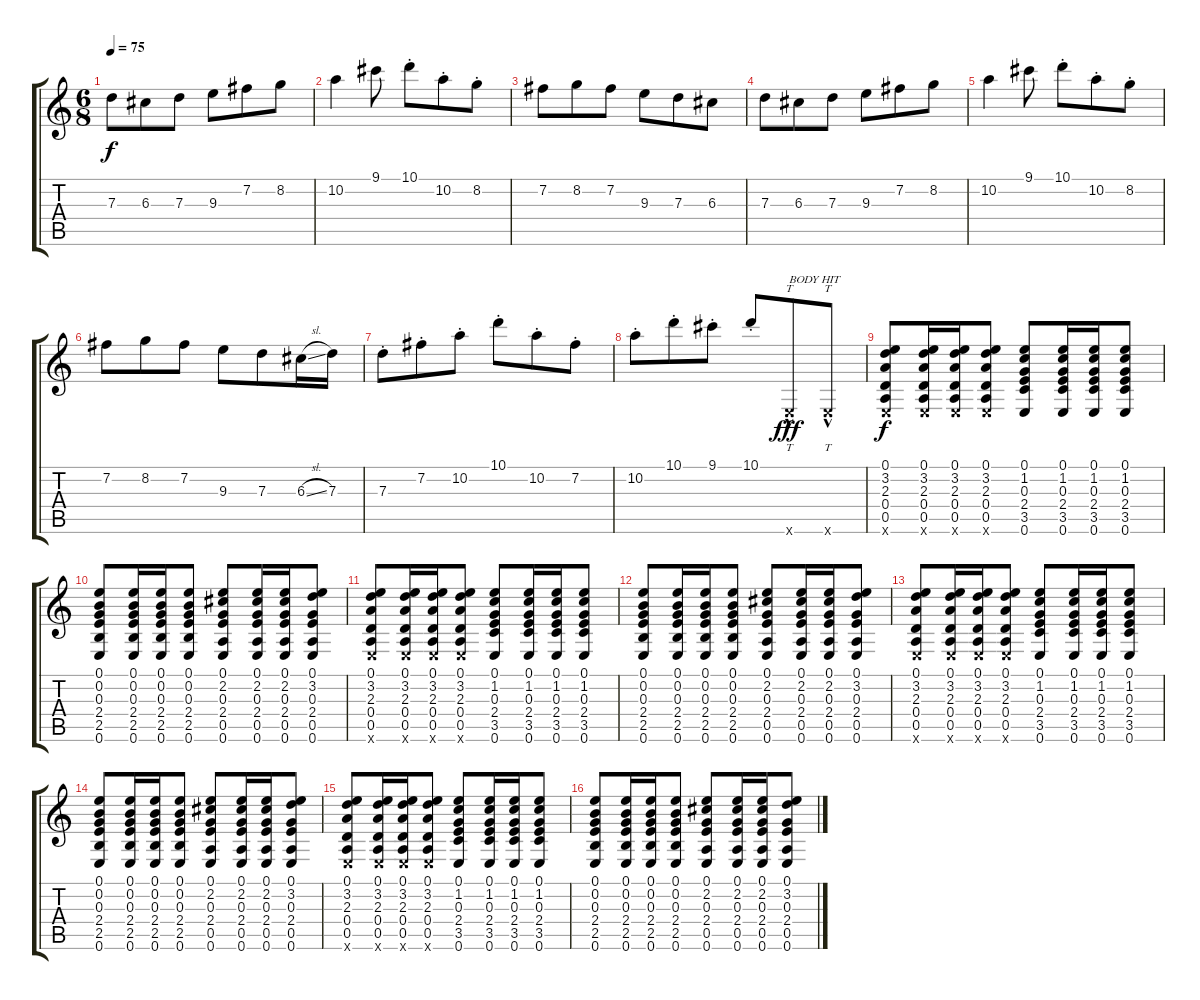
\track "" {instrument acousticguitarsteel}
\staff {score tabs}
\tuning (E4 B3 G3 D3 A2 E2) {hide}
\ts (6 8)
\tempo 75
\clef g2
\ks c
7.3.8{dy f} 6.3.8 7.3.8 9.3.8 7.2.8 8.2.8 |
10.2.4 9.1.8 10.1{st}.8 10.2{st}.8 8.2{st}.8 |
7.2.8 8.2.8 7.2.8 9.3.8 7.3.8 6.3.8 |
7.3.8 6.3.8 7.3.8 9.3.8 7.2.8 8.2.8 |
10.2.4 9.1.8 10.1{st}.8 10.2{st}.8 8.2{st}.8 |
7.2.8 8.2.8 7.2.8 9.3.8 7.3.8 6.3{sl}.16 7.3.16 |
7.3{st}.8 7.2{st}.8 10.2{st}.8 10.1{st}.8 10.2{st}.8 7.2{st}.8 |
10.2{st}.8 10.1{st}.8 9.1{st}.8 10.1{st}.8 0.6{hac x}.8{tt txt "BODY HIT" dy fff} 0.6{hac x}.8{tt} |
(0.1 3.2 2.3 0.4 0.5 0.6{x}).8{dy f} (0.1 3.2 2.3 0.4 0.5 0.6{x}).16 (0.1 3.2 2.3 0.4 0.5 0.6{x}).16 (0.1 3.2 2.3 0.4 0.5 0.6{x}).8 (0.1 1.2 0.3 2.4 3.5 0.6).8 (0.1 1.2 0.3 2.4 3.5 0.6).16 (0.1 1.2 0.3 2.4 3.5 0.6).16 (0.1 1.2 0.3 2.4 3.5 0.6).8 |
(0.1 0.2 0.3 2.4 2.5 0.6).8 (0.1 0.2 0.3 2.4 2.5 0.6).16 (0.1 0.2 0.3 2.4 2.5 0.6).16 (0.1 0.2 0.3 2.4 2.5 0.6).8 (0.1 2.2 0.3 2.4 0.5 0.6).8 (0.1 2.2 0.3 2.4 0.5 0.6).16 (0.1 2.2 0.3 2.4 0.5 0.6).16 (0.1 3.2 0.3 2.4 0.5 0.6).8 |
(0.1 3.2 2.3 0.4 0.5 0.6{x}).8 (0.1 3.2 2.3 0.4 0.5 0.6{x}).16 (0.1 3.2 2.3 0.4 0.5 0.6{x}).16 (0.1 3.2 2.3 0.4 0.5 0.6{x}).8 (0.1 1.2 0.3 2.4 3.5 0.6).8 (0.1 1.2 0.3 2.4 3.5 0.6).16 (0.1 1.2 0.3 2.4 3.5 0.6).16 (0.1 1.2 0.3 2.4 3.5 0.6).8 |
(0.1 0.2 0.3 2.4 2.5 0.6).8 (0.1 0.2 0.3 2.4 2.5 0.6).16 (0.1 0.2 0.3 2.4 2.5 0.6).16 (0.1 0.2 0.3 2.4 2.5 0.6).8 (0.1 2.2 0.3 2.4 0.5 0.6).8 (0.1 2.2 0.3 2.4 0.5 0.6).16 (0.1 2.2 0.3 2.4 0.5 0.6).16 (0.1 3.2 0.3 2.4 0.5 0.6).8 |
(0.1 3.2 2.3 0.4 0.5 0.6{x}).8 (0.1 3.2 2.3 0.4 0.5 0.6{x}).16 (0.1 3.2 2.3 0.4 0.5 0.6{x}).16 (0.1 3.2 2.3 0.4 0.5 0.6{x}).8 (0.1 1.2 0.3 2.4 3.5 0.6).8 (0.1 1.2 0.3 2.4 3.5 0.6).16 (0.1 1.2 0.3 2.4 3.5 0.6).16 (0.1 1.2 0.3 2.4 3.5 0.6).8 |
(0.1 0.2 0.3 2.4 2.5 0.6).8 (0.1 0.2 0.3 2.4 2.5 0.6).16 (0.1 0.2 0.3 2.4 2.5 0.6).16 (0.1 0.2 0.3 2.4 2.5 0.6).8 (0.1 2.2 0.3 2.4 0.5 0.6).8 (0.1 2.2 0.3 2.4 0.5 0.6).16 (0.1 2.2 0.3 2.4 0.5 0.6).16 (0.1 3.2 0.3 2.4 0.5 0.6).8 |
(0.1 3.2 2.3 0.4 0.5 0.6{x}).8 (0.1 3.2 2.3 0.4 0.5 0.6{x}).16 (0.1 3.2 2.3 0.4 0.5 0.6{x}).16 (0.1 3.2 2.3 0.4 0.5 0.6{x}).8 (0.1 1.2 0.3 2.4 3.5 0.6).8 (0.1 1.2 0.3 2.4 3.5 0.6).16 (0.1 1.2 0.3 2.4 3.5 0.6).16 (0.1 1.2 0.3 2.4 3.5 0.6).8 |
(0.1 0.2 0.3 2.4 2.5 0.6).8 (0.1 0.2 0.3 2.4 2.5 0.6).16 (0.1 0.2 0.3 2.4 2.5 0.6).16 (0.1 0.2 0.3 2.4 2.5 0.6).8 (0.1 2.2 0.3 2.4 0.5 0.6).8 (0.1 2.2 0.3 2.4 0.5 0.6).16 (0.1 2.2 0.3 2.4 0.5 0.6).16 (0.1 3.2 0.3 2.4 0.5 0.6).8
